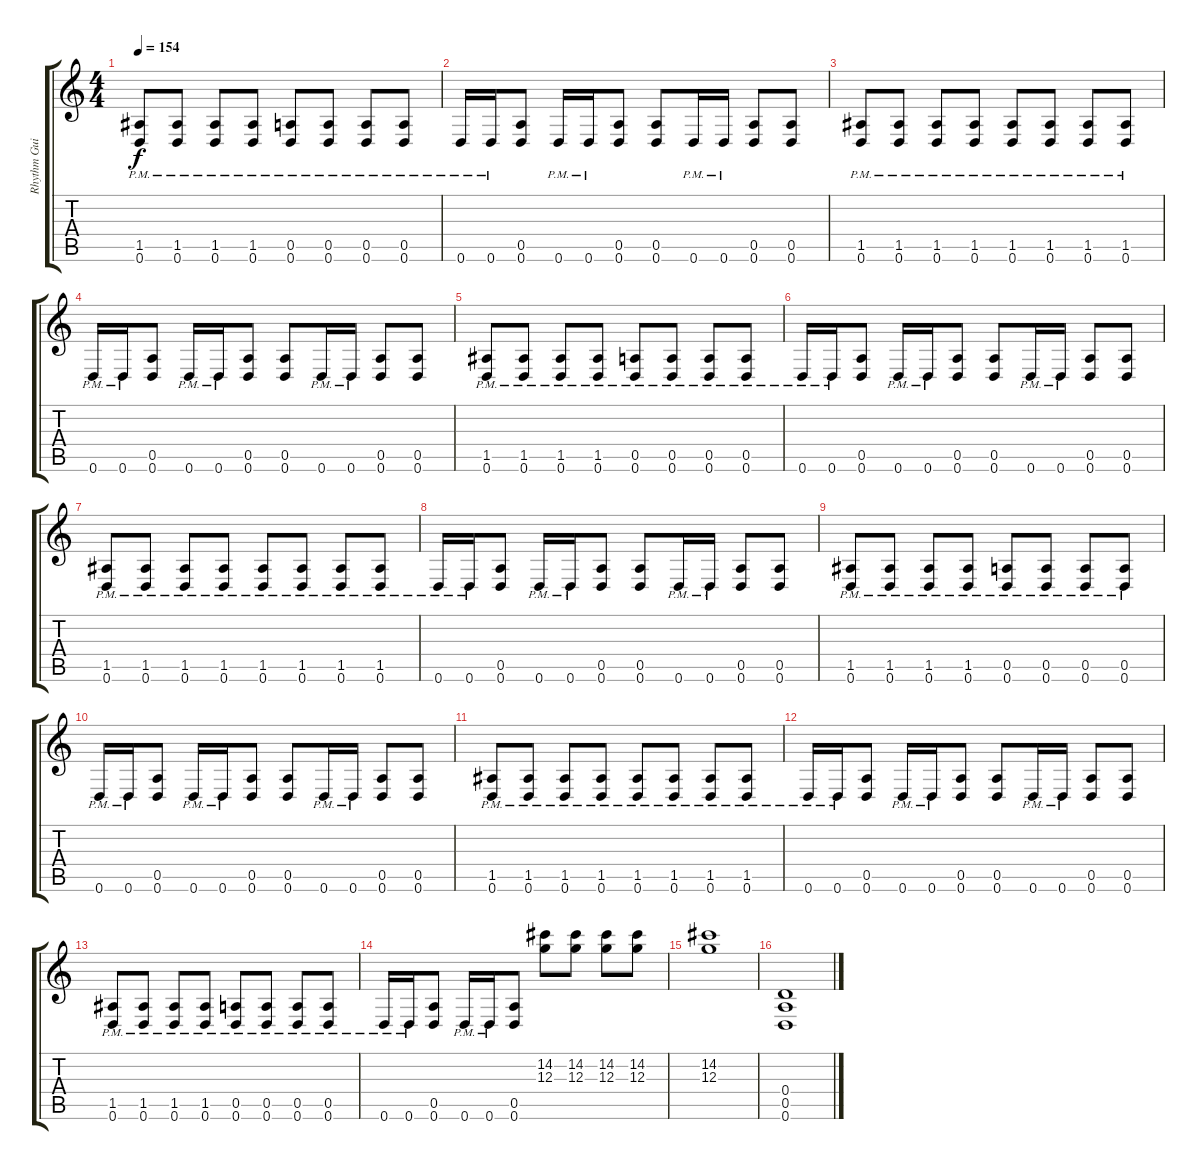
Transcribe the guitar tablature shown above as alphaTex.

\track ("Rhythm Guitar 1" "Rhythm Gui") {instrument distortionguitar}
\staff {score tabs}
\tuning (E4 B3 G3 D3 A2 D2) {hide}
\ts (4 4)
\tempo 154
\clef g2
\ks c
(1.5{pm} 0.6{pm}).8{dy f} (1.5{pm} 0.6{pm}).8 (1.5{pm} 0.6{pm}).8 (1.5{pm} 0.6{pm}).8 (0.5{pm} 0.6{pm}).8 (0.5{pm} 0.6{pm}).8 (0.5{pm} 0.6{pm}).8 (0.5{pm} 0.6{pm}).8 |
0.6{pm}.16 0.6{pm}.16 (0.5 0.6).8 0.6{pm}.16 0.6{pm}.16 (0.5 0.6).8 (0.5 0.6).8 0.6{pm}.16 0.6{pm}.16 (0.5 0.6).8 (0.5 0.6).8 |
(1.5{pm} 0.6{pm}).8 (1.5{pm} 0.6{pm}).8 (1.5{pm} 0.6{pm}).8 (1.5{pm} 0.6{pm}).8 (1.5{pm} 0.6{pm}).8 (1.5{pm} 0.6{pm}).8 (1.5{pm} 0.6{pm}).8 (1.5{pm} 0.6{pm}).8 |
0.6{pm}.16 0.6{pm}.16 (0.5 0.6).8 0.6{pm}.16 0.6{pm}.16 (0.5 0.6).8 (0.5 0.6).8 0.6{pm}.16 0.6{pm}.16 (0.5 0.6).8 (0.5 0.6).8 |
(1.5{pm} 0.6{pm}).8 (1.5{pm} 0.6{pm}).8 (1.5{pm} 0.6{pm}).8 (1.5{pm} 0.6{pm}).8 (0.5{pm} 0.6{pm}).8 (0.5{pm} 0.6{pm}).8 (0.5{pm} 0.6{pm}).8 (0.5{pm} 0.6{pm}).8 |
0.6{pm}.16 0.6{pm}.16 (0.5 0.6).8 0.6{pm}.16 0.6{pm}.16 (0.5 0.6).8 (0.5 0.6).8 0.6{pm}.16 0.6{pm}.16 (0.5 0.6).8 (0.5 0.6).8 |
(1.5{pm} 0.6{pm}).8 (1.5{pm} 0.6{pm}).8 (1.5{pm} 0.6{pm}).8 (1.5{pm} 0.6{pm}).8 (1.5{pm} 0.6{pm}).8 (1.5{pm} 0.6{pm}).8 (1.5{pm} 0.6{pm}).8 (1.5{pm} 0.6{pm}).8 |
0.6{pm}.16 0.6{pm}.16 (0.5 0.6).8 0.6{pm}.16 0.6{pm}.16 (0.5 0.6).8 (0.5 0.6).8 0.6{pm}.16 0.6{pm}.16 (0.5 0.6).8 (0.5 0.6).8 |
(1.5{pm} 0.6{pm}).8 (1.5{pm} 0.6{pm}).8 (1.5{pm} 0.6{pm}).8 (1.5{pm} 0.6{pm}).8 (0.5{pm} 0.6{pm}).8 (0.5{pm} 0.6{pm}).8 (0.5{pm} 0.6{pm}).8 (0.5{pm} 0.6{pm}).8 |
0.6{pm}.16 0.6{pm}.16 (0.5 0.6).8 0.6{pm}.16 0.6{pm}.16 (0.5 0.6).8 (0.5 0.6).8 0.6{pm}.16 0.6{pm}.16 (0.5 0.6).8 (0.5 0.6).8 |
(1.5{pm} 0.6{pm}).8 (1.5{pm} 0.6{pm}).8 (1.5{pm} 0.6{pm}).8 (1.5{pm} 0.6{pm}).8 (1.5{pm} 0.6{pm}).8 (1.5{pm} 0.6{pm}).8 (1.5{pm} 0.6{pm}).8 (1.5{pm} 0.6{pm}).8 |
0.6{pm}.16 0.6{pm}.16 (0.5 0.6).8 0.6{pm}.16 0.6{pm}.16 (0.5 0.6).8 (0.5 0.6).8 0.6{pm}.16 0.6{pm}.16 (0.5 0.6).8 (0.5 0.6).8 |
(1.5{pm} 0.6{pm}).8 (1.5{pm} 0.6{pm}).8 (1.5{pm} 0.6{pm}).8 (1.5{pm} 0.6{pm}).8 (0.5{pm} 0.6{pm}).8 (0.5{pm} 0.6{pm}).8 (0.5{pm} 0.6{pm}).8 (0.5{pm} 0.6{pm}).8 |
0.6{pm}.16 0.6{pm}.16 (0.5 0.6).8 0.6{pm}.16 0.6{pm}.16 (0.5 0.6).8 (14.2 12.3).8 (14.2 12.3).8 (14.2 12.3).8 (14.2 12.3).8 |
(14.2 12.3).1 |
(0.4 0.5 0.6).1
